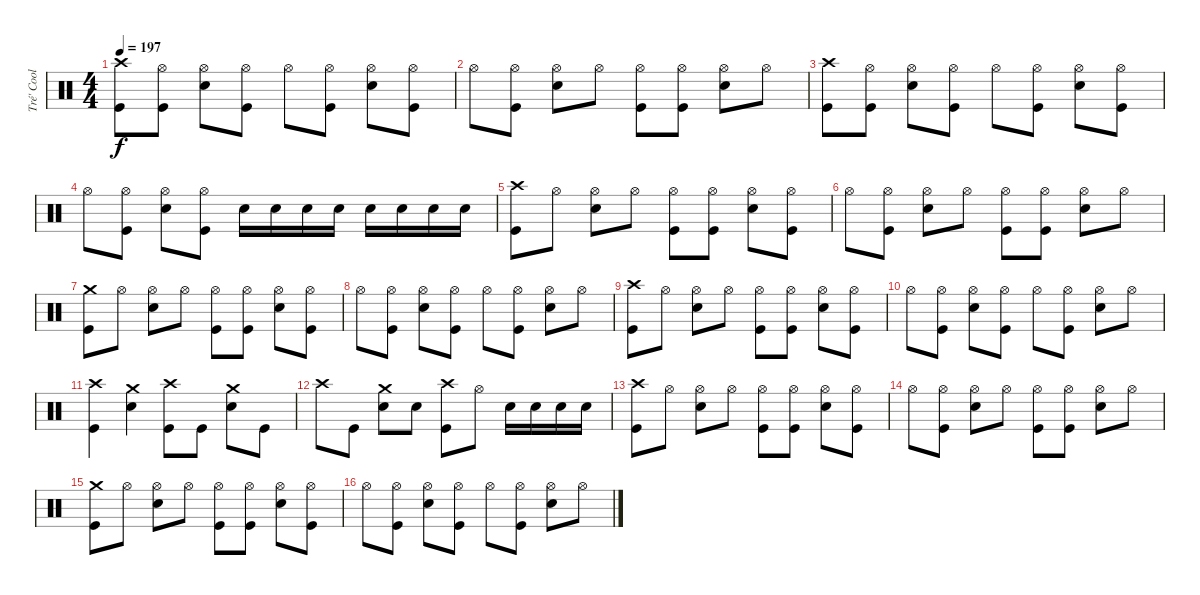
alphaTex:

\track ("Tré' Cool" "Tré' Cool") {instrument percussion}
\staff {score}
\articulation defaults
\ts (4 4)
\tempo 197
\clef neutral
\ks c
("Crash high (hit)" "Kick (hit)").8{dy f} ("Hi-Hat (open)" "Kick (hit)").8 ("Hi-Hat (open)" "Electric Snare (hit)").8 ("Hi-Hat (open)" "Kick (hit)").8 "Hi-Hat (open)".8 ("Hi-Hat (open)" "Kick (hit)").8 ("Hi-Hat (open)" "Electric Snare (hit)").8 ("Hi-Hat (open)" "Kick (hit)").8 |
"Hi-Hat (open)".8 ("Hi-Hat (open)" "Kick (hit)").8 ("Hi-Hat (open)" "Electric Snare (hit)").8 "Hi-Hat (open)".8 ("Hi-Hat (open)" "Kick (hit)").8 ("Hi-Hat (open)" "Kick (hit)").8 ("Hi-Hat (open)" "Electric Snare (hit)").8 "Hi-Hat (open)".8 |
("Crash high (hit)" "Kick (hit)").8 ("Hi-Hat (open)" "Kick (hit)").8 ("Hi-Hat (open)" "Electric Snare (hit)").8 ("Hi-Hat (open)" "Kick (hit)").8 "Hi-Hat (open)".8 ("Hi-Hat (open)" "Kick (hit)").8 ("Hi-Hat (open)" "Electric Snare (hit)").8 ("Hi-Hat (open)" "Kick (hit)").8 |
"Hi-Hat (open)".8 ("Hi-Hat (open)" "Kick (hit)").8 ("Hi-Hat (open)" "Electric Snare (hit)").8 ("Hi-Hat (open)" "Kick (hit)").8 "Electric Snare (hit)".16 "Electric Snare (hit)".16 "Electric Snare (hit)".16 "Electric Snare (hit)".16 "Electric Snare (hit)".16 "Electric Snare (hit)".16 "Electric Snare (hit)".16 "Electric Snare (hit)".16 |
("Crash high (hit)" "Kick (hit)").8 "Hi-Hat (open)".8 ("Hi-Hat (open)" "Electric Snare (hit)").8 "Hi-Hat (open)".8 ("Hi-Hat (open)" "Kick (hit)").8 ("Hi-Hat (open)" "Kick (hit)").8 ("Hi-Hat (open)" "Electric Snare (hit)").8 ("Hi-Hat (open)" "Kick (hit)").8 |
"Hi-Hat (open)".8 ("Hi-Hat (open)" "Kick (hit)").8 ("Hi-Hat (open)" "Electric Snare (hit)").8 "Hi-Hat (open)".8 ("Hi-Hat (open)" "Kick (hit)").8 ("Hi-Hat (open)" "Kick (hit)").8 ("Hi-Hat (open)" "Electric Snare (hit)").8 "Hi-Hat (open)".8 |
("Crash medium (hit)" "Kick (hit)").8 "Hi-Hat (open)".8 ("Hi-Hat (open)" "Electric Snare (hit)").8 "Hi-Hat (open)".8 ("Hi-Hat (open)" "Kick (hit)").8 ("Hi-Hat (open)" "Kick (hit)").8 ("Hi-Hat (open)" "Electric Snare (hit)").8 ("Hi-Hat (open)" "Kick (hit)").8 |
"Hi-Hat (open)".8 ("Hi-Hat (open)" "Kick (hit)").8 ("Hi-Hat (open)" "Electric Snare (hit)").8 ("Hi-Hat (open)" "Kick (hit)").8 "Hi-Hat (open)".8 ("Hi-Hat (open)" "Kick (hit)").8 ("Hi-Hat (open)" "Electric Snare (hit)").8 "Hi-Hat (open)".8 |
("Crash high (hit)" "Kick (hit)").8 "Hi-Hat (open)".8 ("Hi-Hat (open)" "Electric Snare (hit)").8 "Hi-Hat (open)".8 ("Hi-Hat (open)" "Kick (hit)").8 ("Hi-Hat (open)" "Kick (hit)").8 ("Hi-Hat (open)" "Electric Snare (hit)").8 ("Hi-Hat (open)" "Kick (hit)").8 |
"Hi-Hat (open)".8 ("Hi-Hat (open)" "Kick (hit)").8 ("Hi-Hat (open)" "Electric Snare (hit)").8 ("Hi-Hat (open)" "Kick (hit)").8 "Hi-Hat (open)".8 ("Hi-Hat (open)" "Kick (hit)").8 ("Hi-Hat (open)" "Electric Snare (hit)").8 "Hi-Hat (open)".8 |
("Crash high (hit)" "Kick (hit)").4 ("Crash medium (hit)" "Electric Snare (hit)").4 ("Crash high (hit)" "Kick (hit)").8 "Kick (hit)".8 ("Crash medium (hit)" "Electric Snare (hit)").8 "Kick (hit)".8 |
"Crash high (hit)".8 "Kick (hit)".8 ("Crash medium (hit)" "Electric Snare (hit)").8 "Electric Snare (hit)".8 ("Crash high (hit)" "Kick (hit)").8 "Hi-Hat (open)".8 "Electric Snare (hit)".16 "Electric Snare (hit)".16 "Electric Snare (hit)".16 "Electric Snare (hit)".16 |
("Crash high (hit)" "Kick (hit)").8 "Hi-Hat (open)".8 ("Hi-Hat (open)" "Electric Snare (hit)").8 "Hi-Hat (open)".8 ("Hi-Hat (open)" "Kick (hit)").8 ("Hi-Hat (open)" "Kick (hit)").8 ("Hi-Hat (open)" "Electric Snare (hit)").8 ("Hi-Hat (open)" "Kick (hit)").8 |
"Hi-Hat (open)".8 ("Hi-Hat (open)" "Kick (hit)").8 ("Hi-Hat (open)" "Electric Snare (hit)").8 "Hi-Hat (open)".8 ("Hi-Hat (open)" "Kick (hit)").8 ("Hi-Hat (open)" "Kick (hit)").8 ("Hi-Hat (open)" "Electric Snare (hit)").8 "Hi-Hat (open)".8 |
("Crash medium (hit)" "Kick (hit)").8 "Hi-Hat (open)".8 ("Hi-Hat (open)" "Electric Snare (hit)").8 "Hi-Hat (open)".8 ("Hi-Hat (open)" "Kick (hit)").8 ("Hi-Hat (open)" "Kick (hit)").8 ("Hi-Hat (open)" "Electric Snare (hit)").8 ("Hi-Hat (open)" "Kick (hit)").8 |
"Hi-Hat (open)".8 ("Hi-Hat (open)" "Kick (hit)").8 ("Hi-Hat (open)" "Electric Snare (hit)").8 ("Hi-Hat (open)" "Kick (hit)").8 "Hi-Hat (open)".8 ("Hi-Hat (open)" "Kick (hit)").8 ("Hi-Hat (open)" "Electric Snare (hit)").8 "Hi-Hat (open)".8
